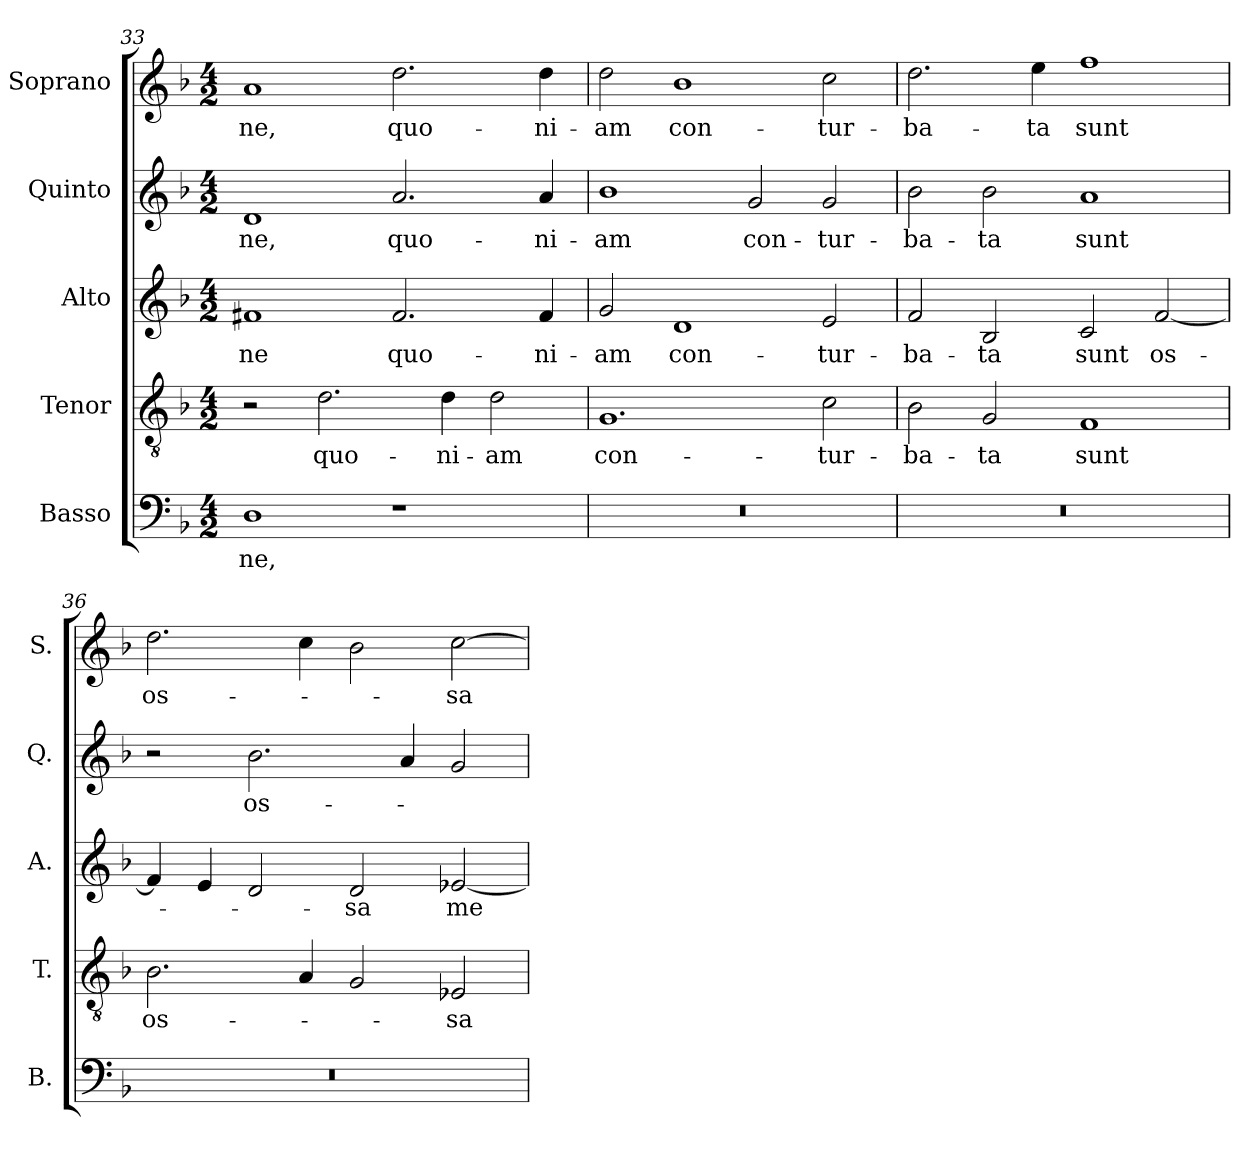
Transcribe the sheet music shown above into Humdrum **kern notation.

**kern	**text	**kern	**text	**kern	**text	**kern	**text	**kern	**text
*part5	*part5	*part4	*part4	*part3	*part3	*part2	*part2	*part1	*part1
*staff5	*staff5	*staff4	*staff4	*staff3	*staff3	*staff2	*staff2	*staff1	*staff1
*I"Basso	*	*I"Tenor	*	*I"Alto	*	*I"Quinto	*	*I"Soprano	*
*I'B.	*	*I'T.	*	*I'A.	*	*I'Q.	*	*I'S.	*
*clefF4	*	*clefGv2	*	*clefG2	*	*clefG2	*	*clefG2	*
*	*	*ITrd7c12	*	*	*	*	*	*	*
*k[b-]	*	*k[b-]	*	*k[b-]	*	*k[b-]	*	*k[b-]	*
*F:	*	*F:	*	*F:	*	*F:	*	*F:	*
*M4/2	*	*M4/2	*	*M4/2	*	*M4/2	*	*M4/2	*
=33	=33	=33	=33	=33	=33	=33	=33	=33	=33
!	!LO:LY:b:color=#000000	!	!	!	!	!	!	!	!
!	!	!	!	!	!LO:LY:b:color=#000000	!	!	!	!
!	!	!	!	!	!	!	!LO:LY:b:color=#000000	!	!
!	!	!	!	!	!	!	!	!	!LO:LY:b:color=#000000
1Di	-ne,	2r	.	1f#Xi	-ne	1di	-ne,	1ai	-ne,
!	!	!	!LO:LY:b:color=#000000	!	!	!	!	!	!
.	.	2.Di\	quo-	.	.	.	.	.	.
!	!	!	!	!	!LO:LY:b:color=#000000	!	!	!	!
!	!	!	!	!	!	!	!LO:LY:b:color=#000000	!	!
!	!	!	!	!	!	!	!	!	!LO:LY:b:color=#000000
1r	.	.	.	2.f#i/	quo-	2.ai/	quo-	2.ddi\	quo-
!	!	!	!LO:LY:b:color=#000000	!	!	!	!	!	!
.	.	4Di\	-ni-	.	.	.	.	.	.
!	!	!	!LO:LY:b:color=#000000	!	!	!	!	!	!
.	.	2Di\	-am	.	.	.	.	.	.
!	!	!	!	!	!LO:LY:b:color=#000000	!	!	!	!
!	!	!	!	!	!	!	!LO:LY:b:color=#000000	!	!
!	!	!	!	!	!	!	!	!	!LO:LY:b:color=#000000
.	.	.	.	4f#i/	-ni-	4ai/	-ni-	4ddi\	-ni-
=34	=34	=34	=34	=34	=34	=34	=34	=34	=34
!LO:N:vis=1	!	!	!	!	!	!	!	!	!
!	!	!	!LO:LY:b:color=#000000	!	!	!	!	!	!
!	!	!	!	!	!LO:LY:b:color=#000000	!	!	!	!
!	!	!	!	!	!	!	!LO:LY:b:color=#000000	!	!
!	!	!	!	!	!	!	!	!	!LO:LY:b:color=#000000
0r	.	1.GGi	con-	2gi/	-am	1b-i	-am	2ddi\	-am
!	!	!	!	!	!LO:LY:b:color=#000000	!	!	!	!
!	!	!	!	!	!	!	!	!	!LO:LY:b:color=#000000
.	.	.	.	1di	con-	.	.	1b-i	con-
!	!	!	!	!	!	!	!LO:LY:b:color=#000000	!	!
.	.	.	.	.	.	2gi/	con-	.	.
!	!	!	!LO:LY:b:color=#000000	!	!	!	!	!	!
!	!	!	!	!	!LO:LY:b:color=#000000	!	!	!	!
!	!	!	!	!	!	!	!LO:LY:b:color=#000000	!	!
!	!	!	!	!	!	!	!	!	!LO:LY:b:color=#000000
.	.	2Ci\	-tur-	2ei/	-tur-	2gi/	-tur-	2cci\	-tur-
=35	=35	=35	=35	=35	=35	=35	=35	=35	=35
!LO:N:vis=1	!	!	!	!	!	!	!	!	!
!	!	!	!LO:LY:b:color=#000000	!	!	!	!	!	!
!	!	!	!	!	!LO:LY:b:color=#000000	!	!	!	!
!	!	!	!	!	!	!	!LO:LY:b:color=#000000	!	!
!	!	!	!	!	!	!	!	!	!LO:LY:b:color=#000000
0r	.	2BB-i\	-ba-	2fi/	-ba-	2b-i\	-ba-	2.ddi\	-ba-
!	!	!	!LO:LY:b:color=#000000	!	!	!	!	!	!
!	!	!	!	!	!LO:LY:b:color=#000000	!	!	!	!
!	!	!	!	!	!	!	!LO:LY:b:color=#000000	!	!
.	.	2GGi/	-ta	2B-i/	-ta	2b-i\	-ta	.	.
!	!	!	!	!	!	!	!	!	!LO:LY:b:color=#000000
.	.	.	.	.	.	.	.	4eei\	-ta
!	!	!	!LO:LY:b:color=#000000	!	!	!	!	!	!
!	!	!	!	!	!LO:LY:b:color=#000000	!	!	!	!
!	!	!	!	!	!	!	!LO:LY:b:color=#000000	!	!
!	!	!	!	!	!	!	!	!	!LO:LY:b:color=#000000
.	.	1FFi	sunt	2ci/	sunt	1ai	sunt	1ffi	sunt
!	!	!	!	!	!LO:LY:b:color=#000000	!	!	!	!
.	.	.	.	[2fi/	os-	.	.	.	.
=36	=36	=36	=36	=36	=36	=36	=36	=36	=36
!LO:N:vis=1	!	!	!	!	!	!	!	!	!
!	!	!	!LO:LY:b:color=#000000	!	!	!	!	!	!
!	!	!	!	!	!	!	!	!	!LO:LY:b:color=#000000
0r	.	2.BB-i\	os-	4fi/]	.	2r	.	2.ddi\	os-
.	.	.	.	4ei/	.	.	.	.	.
!	!	!	!	!	!	!	!LO:LY:b:color=#000000	!	!
.	.	.	.	2di/	.	2.b-i\	os-	.	.
.	.	4AAi/	.	.	.	.	.	4cci\	.
!	!	!	!	!	!LO:LY:b:color=#000000	!	!	!	!
.	.	2GGi/	.	2di/	-sa	.	.	2b-i\	.
.	.	.	.	.	.	4ai/	.	.	.
!	!	!	!LO:LY:b:color=#000000	!	!	!	!	!	!
!	!	!	!	!	!LO:LY:b:color=#000000	!	!	!	!
!	!	!	!	!	!	!	!	!	!LO:LY:b:color=#000000
.	.	2EE-Xi/	-sa	[2e-Xi/	me-	2gi/	.	[2cci\	-sa
=	=	=	=	=	=	=	=	=	=
*-	*-	*-	*-	*-	*-	*-	*-	*-	*-
